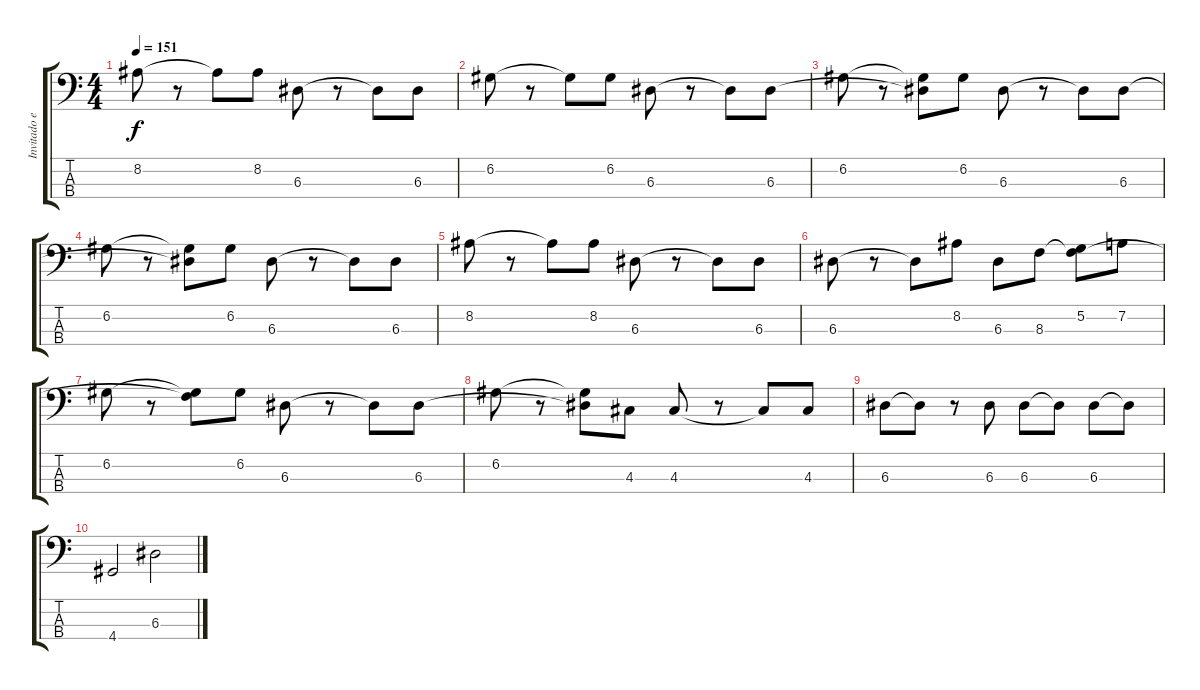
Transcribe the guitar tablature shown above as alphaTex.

\track ("Invitado especial ( Anthony )" "Invitado e") {instrument electricbassfinger}
\staff {score tabs}
\tuning (G2 D2 A1 E1) {hide}
\ts (4 4)
\tempo 151
\clef f4
\ks c
8.2.8{dy f} r.8 8.2{t}.8 8.2.8 6.3.8 r.8 6.3{t}.8 6.3.8 |
6.2.8 r.8 6.2{t}.8 6.2.8 6.3.8 r.8 6.3{t}.8 6.3.8 |
6.2.8 r.8 (6.2{t} 6.3{t}).8 6.2.8 6.3.8 r.8 6.3{t}.8 6.3.8 |
6.2.8 r.8 (6.2{t} 6.3{t}).8 6.2.8 6.3.8 r.8 6.3{t}.8 6.3.8 |
8.2.8 r.8 8.2{t}.8 8.2.8 6.3.8 r.8 6.3{t}.8 6.3.8 |
6.3.8 r.8 6.3{t}.8 8.2.8 6.3.8 8.3.8 (5.2 8.3{t}).8 7.2.8 |
6.2.8 r.8 (6.2{t} 8.3{t}).8 6.2.8 6.3.8 r.8 6.3{t}.8 6.3.8 |
6.2.8 r.8 (6.2{t} 6.3{t}).8 4.3.8 4.3.8 r.8 4.3{t}.8 4.3.8 |
6.3.8 6.3{t}.8 r.8 6.3.8 6.3.8 6.3{t}.8 6.3.8 6.3{t}.8 |
4.4.2 6.3.2
